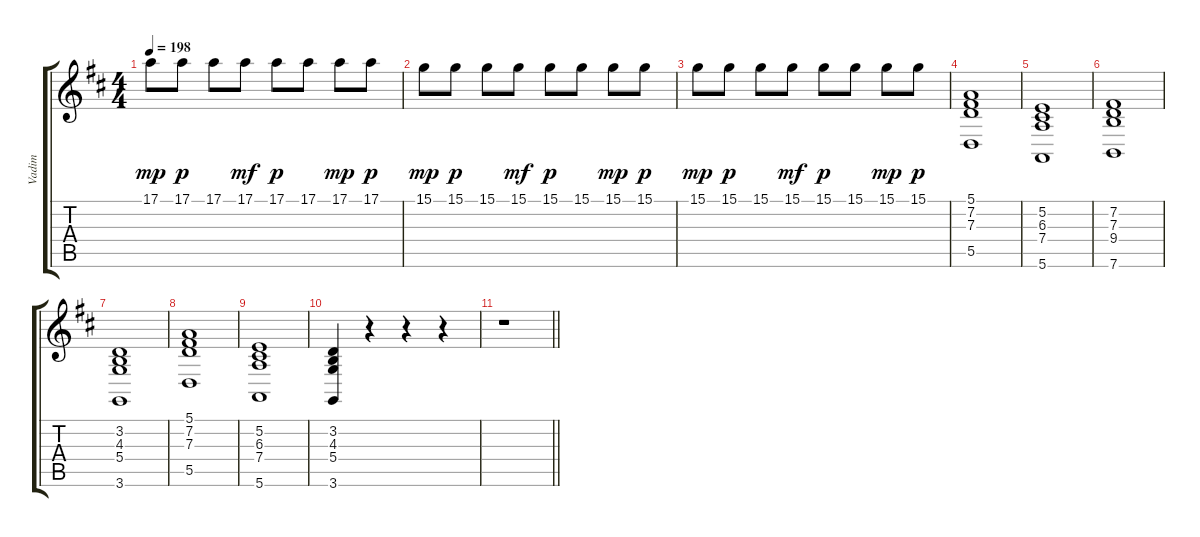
\track ("Vadim" "Vadim") {instrument stringensemble1}
\staff {score tabs}
\tuning (E4 B3 G3 D3 A2 E2) {hide}
\ts (4 4)
\tempo 198
\clef g2
\ks bminor
17.1.8{dy mp} 17.1.8{dy p} 17.1.8 17.1.8{dy mf} 17.1.8{dy p} 17.1.8 17.1.8{dy mp} 17.1.8{dy p} |
15.1.8{dy mp} 15.1.8{dy p} 15.1.8 15.1.8{dy mf} 15.1.8{dy p} 15.1.8 15.1.8{dy mp} 15.1.8{dy p} |
15.1.8{dy mp} 15.1.8{dy p} 15.1.8 15.1.8{dy mf} 15.1.8{dy p} 15.1.8 15.1.8{dy mp} 15.1.8{dy p} |
(5.1 7.2 7.3 5.5).1 |
(5.2 6.3 7.4 5.6).1 |
(7.2 7.3 9.4 7.6).1 |
(3.2 4.3 5.4 3.6).1 |
(5.1 7.2 7.3 5.5).1 |
(5.2 6.3 7.4 5.6).1 |
(3.2 4.3 5.4 3.6).4 r.4 r.4 r.4 |
\barLineRight lightlight
r.1
